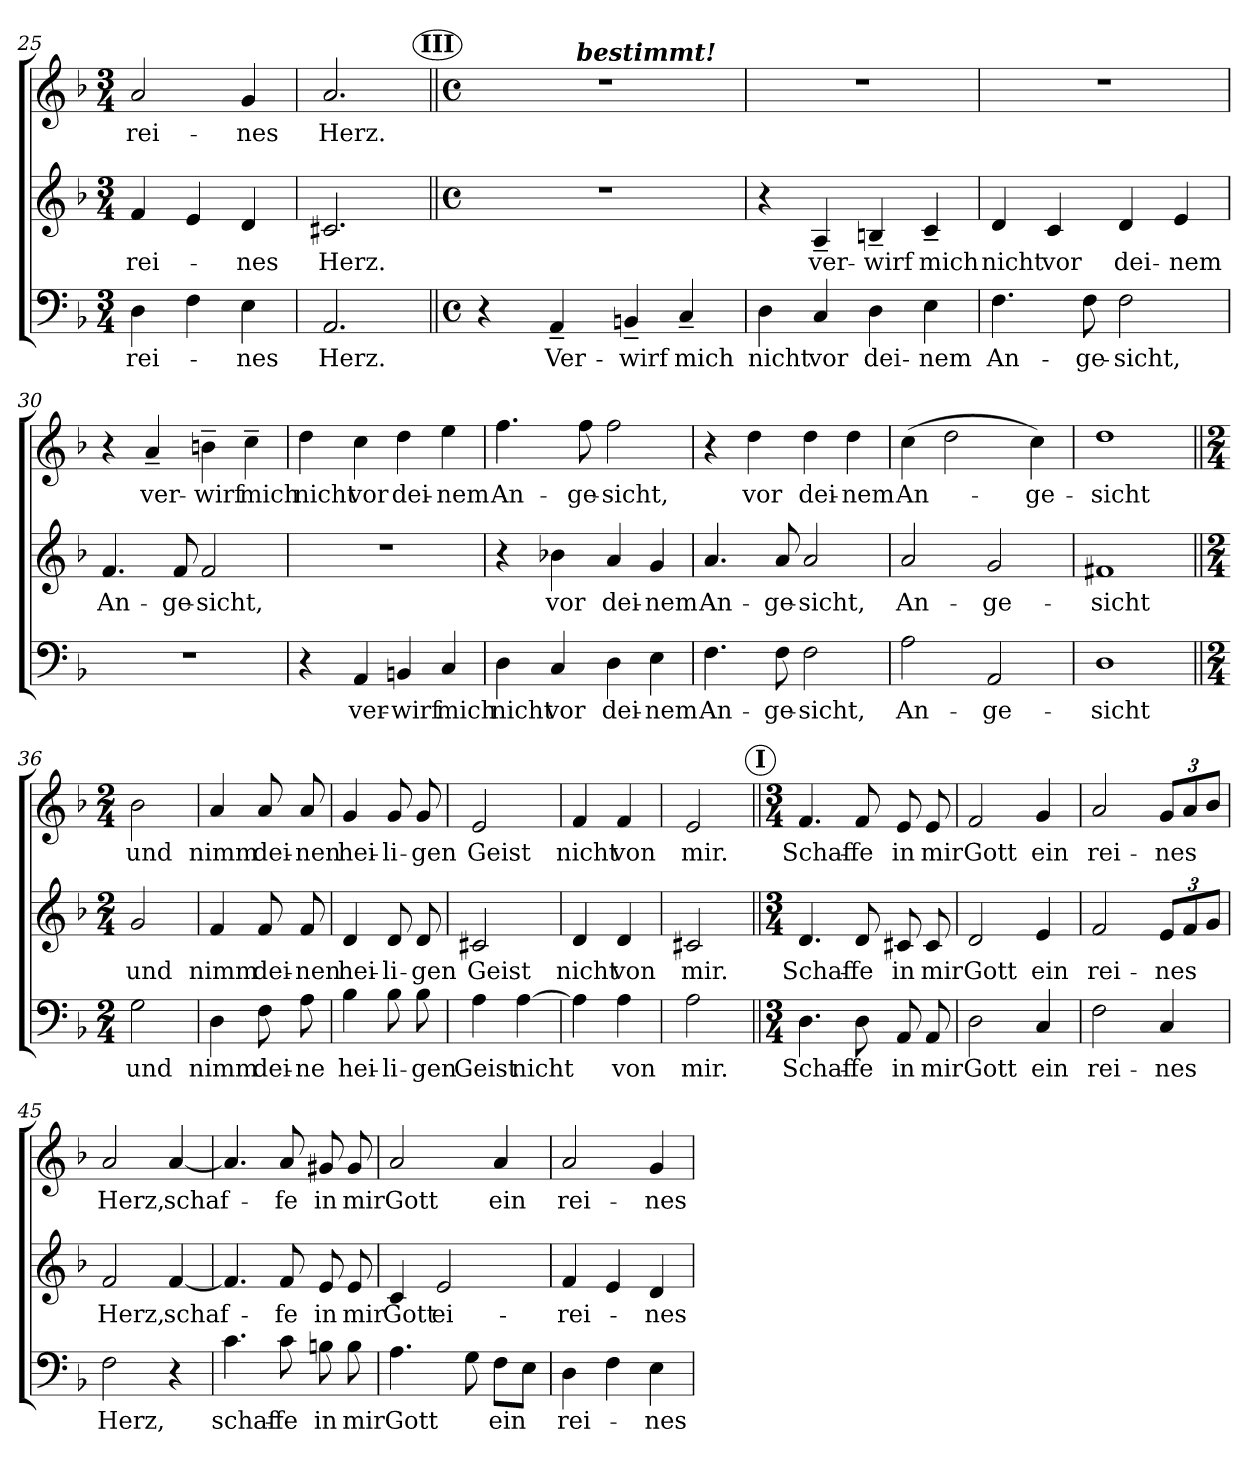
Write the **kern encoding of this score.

**kern	**text	**kern	**text	**kern	**text
*part1	*part1	*part1	*part1	*part1	*part1
*staff3	*staff3	*staff2	*staff2	*staff1	*staff1
*clefF4	*	*clefG2	*	*clefG2	*
*k[b-]	*	*k[b-]	*	*k[b-]	*
*F:	*	*F:	*	*F:	*
*M3/4	*	*M3/4	*	*M3/4	*
=25	=25	=25	=25	=25	=25
!	!LO:LY:b	!	!LO:LY:b	!	!LO:LY:b
4D\	rei-	4f/	rei-	2a/	rei-
4F\	.	4e/	.	.	.
!	!LO:LY:b	!	!LO:LY:b	!	!LO:LY:b
4E\	-nes	4d/	-nes	4g/	-nes
=26	=26	=26	=26	=26	=26
!	!LO:LY:b	!	!LO:LY:b	!	!LO:LY:b
2.AA/	Herz.	2.c#X/	Herz.	2.a/	Herz.
!!LO:REH:place=s1:a:enc=circle:fs=11.2:t=III
=27||	=27||	=27||	=27||	=27||	=27||
*M4/4	*	*M4/4	*	*M4/4	*
*met(c)	*	*met(c)	*	*met(c)	*
*	*	*	*	*^	*
4r	.	1r	.	1r	6ryy	.
.	.	.	.	.	12ryy	.
!	!LO:LY:b	!	!	!	!	!
4AA~</	Ver-	.	.	.	24ryy	.
.	.	.	.	.	96ryy	.
!	!	!	!	!	!LO:TX:a:Bi:t=bestimmt!	!
.	.	.	.	.	3%2ryy	.
!	!LO:LY:b	!	!	!	!	!
4BBn~</	-wirf	.	.	.	.	.
!	!LO:LY:b	!	!	!	!	!
4C~</	mich	.	.	.	.	.
.	.	.	.	.	48.ryy	.
=28	=28	=28	=28	=28	=28	=28
!	!LO:LY:b	!	!	!	!	!
*	*	*	*	*v	*v	*
4D\	nicht	4r	.	1r	.
!	!LO:LY:b	!	!LO:LY:b	!	!
4C/	vor	4A~>/	ver-	.	.
!	!LO:LY:b	!	!LO:LY:b	!	!
4D\	dei-	4Bn~>/	-wirf	.	.
!	!LO:LY:b	!	!LO:LY:b	!	!
4E\	-nem	4c~>/	mich	.	.
!!LO:PB:g=z
=29	=29	=29	=29	=29	=29
!	!LO:LY:b	!	!LO:LY:b	!	!
4.F\	An-	4d/	nicht	1r	.
!	!	!	!LO:LY:b	!	!
.	.	4c/	vor	.	.
!	!LO:LY:b	!	!	!	!
8F\	-ge-	.	.	.	.
!	!LO:LY:b	!	!LO:LY:b	!	!
2F\	-sicht,	4d/	dei-	.	.
!	!	!	!LO:LY:b	!	!
.	.	4e/	-nem	.	.
=30	=30	=30	=30	=30	=30
!	!	!	!LO:LY:b	!	!
1r	.	4.f/	An-	4r	.
!	!	!	!	!	!LO:LY:b
.	.	.	.	4a~>/	ver-
!	!	!	!LO:LY:b	!	!
.	.	8f/	-ge-	.	.
!	!	!	!LO:LY:b	!	!LO:LY:b
.	.	2f/	-sicht,	4bn~>\	-wirf
!	!	!	!	!	!LO:LY:b
.	.	.	.	4cc~>\	mich
=31	=31	=31	=31	=31	=31
!	!	!	!	!	!LO:LY:b
4r	.	1r	.	4dd\	nicht
!	!LO:LY:b	!	!	!	!LO:LY:b
4AA/	ver-	.	.	4cc\	vor
!	!LO:LY:b	!	!	!	!LO:LY:b
4BBn/	-wirf	.	.	4dd\	dei-
!	!LO:LY:b	!	!	!	!LO:LY:b
4C/	mich	.	.	4ee\	-nem
=32	=32	=32	=32	=32	=32
!	!LO:LY:b	!	!	!	!LO:LY:b
4D\	nicht	4r	.	4.ff\	An-
!	!LO:LY:b	!	!LO:LY:b	!	!
4C/	vor	4b-X\	vor	.	.
!	!	!	!	!	!LO:LY:b
.	.	.	.	8ff\	-ge-
!	!LO:LY:b	!	!LO:LY:b	!	!LO:LY:b
4D\	dei-	4a/	dei-	2ff\	-sicht,
!	!LO:LY:b	!	!LO:LY:b	!	!
4E\	-nem	4g/	-nem	.	.
=33	=33	=33	=33	=33	=33
!	!LO:LY:b	!	!LO:LY:b	!	!
4.F\	An-	4.a/	An-	4r	.
!	!	!	!	!	!LO:LY:b
.	.	.	.	4dd\	vor
!	!LO:LY:b	!	!LO:LY:b	!	!
8F\	-ge-	8a/	-ge-	.	.
!	!LO:LY:b	!	!LO:LY:b	!	!LO:LY:b
2F\	-sicht,	2a/	-sicht,	4dd\	dei-
!	!	!	!	!	!LO:LY:b
.	.	.	.	4dd\	-nem
!!LO:LB:g=z
=34	=34	=34	=34	=34	=34
!	!LO:LY:b	!	!LO:LY:b	!	!LO:LY:b
2A\	-An-	2a/	-An-	(>4cc\	An-
.	.	.	.	2dd\	.
!	!LO:LY:b	!	!LO:LY:b	!	!
2AA/	-ge-	2g/	-ge-	.	.
!	!	!	!	!	!LO:LY:b
.	.	.	.	4cc\)	-ge-
=35	=35	=35	=35	=35	=35
!	!LO:LY:b	!	!LO:LY:b	!	!LO:LY:b
1D	sicht	1f#X	sicht	1dd	-sicht
=36||	=36||	=36||	=36||	=36||	=36||
*M2/4	*	*M2/4	*	*M2/4	*
!	!LO:LY:b	!	!LO:LY:b	!	!LO:LY:b
2G\	und	2g/	und	2b-\	und
=37	=37	=37	=37	=37	=37
!	!LO:LY:b	!	!LO:LY:b	!	!LO:LY:b
4D\	nimm	4f/	nimm	4a/	nimm
!	!LO:LY:b	!	!LO:LY:b	!	!LO:LY:b
8F\	dei-	8f/	dei-	8a/	dei-
!	!LO:LY:b	!	!LO:LY:b	!	!LO:LY:b
8A\	-ne	8f/	-nen	8a/	-nen
=38	=38	=38	=38	=38	=38
!	!LO:LY:b	!	!LO:LY:b	!	!LO:LY:b
4B-\	hei-	4d/	hei-	4g/	hei-
!	!LO:LY:b	!	!LO:LY:b	!	!LO:LY:b
8B-\	-li-	8d/	-li-	8g/	-li-
!	!LO:LY:b	!	!LO:LY:b	!	!LO:LY:b
8B-\	-gen	8d/	-gen	8g/	-gen
=39	=39	=39	=39	=39	=39
!	!LO:LY:b	!	!LO:LY:b	!	!LO:LY:b
4A\	Geist	2c#X/	Geist	2e/	Geist
!	!LO:LY:b	!	!	!	!
[4A\	nicht	.	.	.	.
!!LO:LB:g=z
=40	=40	=40	=40	=40	=40
!	!	!	!LO:LY:b	!	!LO:LY:b
4A\]	.	4d/	nicht	4f/	nicht
!	!LO:LY:b	!	!LO:LY:b	!	!LO:LY:b
4A\	von	4d/	von	4f/	von
=41	=41	=41	=41	=41	=41
!	!LO:LY:b	!	!LO:LY:b	!	!LO:LY:b
2A\	mir.	2c#X/	mir.	2e/	mir.
!!LO:REH:place=s1:a:Bi:enc=circle:fs=11.2:t=I
=42||	=42||	=42||	=42||	=42||	=42||
*M3/4	*	*M3/4	*	*M3/4	*
!	!LO:LY:b	!	!LO:LY:b	!	!LO:LY:b
4.D\	Schaf-	4.d/	Schaf-	4.f/	Schaf-
!	!LO:LY:b	!	!LO:LY:b	!	!LO:LY:b
8D\	-fe	8d/	-fe	8f/	-fe
!	!LO:LY:b	!	!LO:LY:b	!	!LO:LY:b
8AA/	in	8c#X/	in	8e/	in
!	!LO:LY:b	!	!LO:LY:b	!	!LO:LY:b
8AA/	mir	8c#/	mir	8e/	mir
=43	=43	=43	=43	=43	=43
!	!LO:LY:b	!	!LO:LY:b	!	!LO:LY:b
2D\	Gott	2d/	Gott	2f/	Gott
!	!LO:LY:b	!	!LO:LY:b	!	!LO:LY:b
4C/	ein	4e/	ein	4g/	ein
=44	=44	=44	=44	=44	=44
!	!LO:LY:b	!	!LO:LY:b	!	!LO:LY:b
2F\	rei-	2f/	rei-	2a/	rei-
!	!LO:LY:b	!	!LO:LY:b	!	!LO:LY:b
4C/	-nes	12e/L	-nes	12g/L	-nes
.	.	12f/	.	12a/	.
.	.	12g/J	.	12b-/J	.
=45	=45	=45	=45	=45	=45
!	!LO:LY:b	!	!LO:LY:b	!	!LO:LY:b
2F\	-Herz,	2f/	-Herz,	2a/	Herz,
!	!	!	!LO:LY:b	!	!LO:LY:b
4r	.	[4f/	schaf-	[4a/	schaf-
=46	=46	=46	=46	=46	=46
!	!LO:LY:b	!	!	!	!
4.c\	schaf-	4.f/]	.	4.a/]	.
!	!LO:LY:b	!	!LO:LY:b	!	!LO:LY:b
8c\	-fe	8f/	fe	8a/	fe
!	!LO:LY:b	!	!LO:LY:b	!	!LO:LY:b
8Bn\	in	8e/	in	8g#X/	in
!	!LO:LY:b	!	!LO:LY:b	!	!LO:LY:b
8B\	mir	8e/	mir	8g#/	mir
!!LO:LB:g=z
=47	=47	=47	=47	=47	=47
!	!LO:LY:b	!	!LO:LY:b	!	!LO:LY:b
4.A\	-Gott	4c/	Gott	2a/	Gott
!	!	!	!LO:LY:b	!	!
.	.	2e/	ei-	.	.
8G\	.	.	.	.	.
!	!LO:LY:b	!	!	!	!LO:LY:b
8F\L	ein	.	.	4a/	ein
8E\J	.	.	.	.	.
=48	=48	=48	=48	=48	=48
!	!LO:LY:b	!	!LO:LY:b	!	!LO:LY:b
4D\	rei-	4f/	rei-	2a/	rei-
4F\	.	4e/	.	.	.
!	!LO:LY:b	!	!LO:LY:b	!	!LO:LY:b
4E\	-nes	4d/	-nes	4g/	-nes
=	=	=	=	=	=
*-	*-	*-	*-	*-	*-
